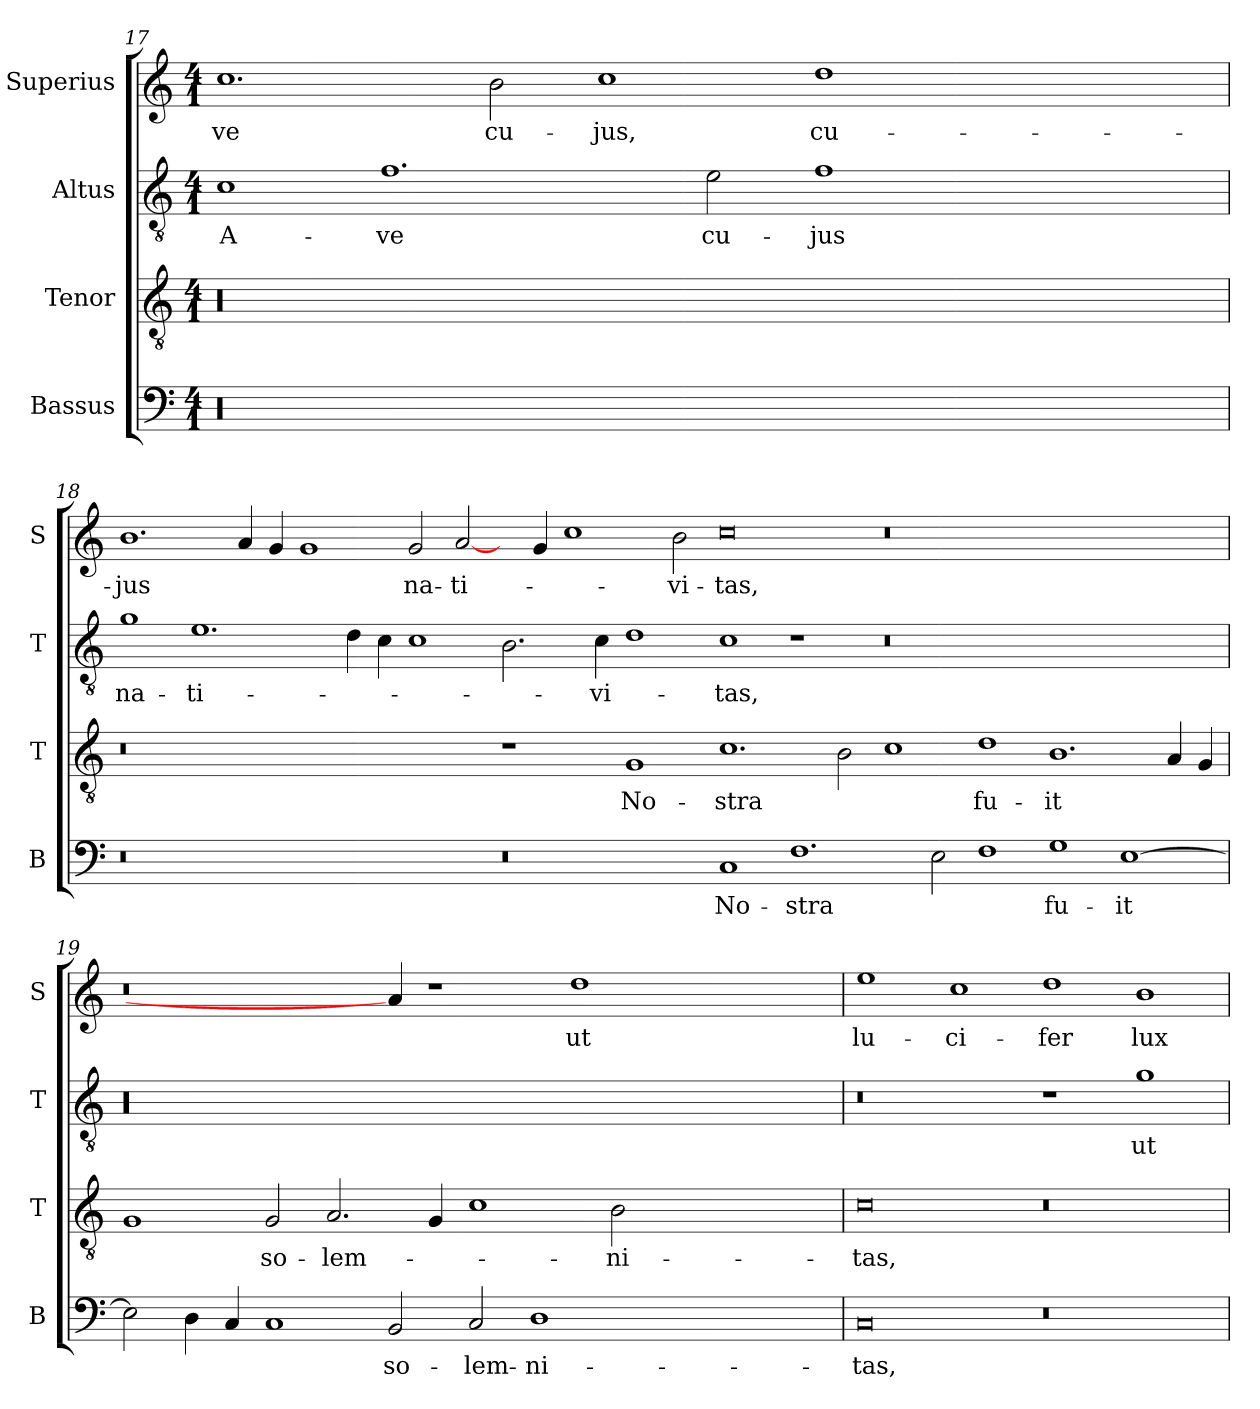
**kern	**text	**kern	**text	**kern	**text	**kern	**text
*part4	*part4	*part3	*part3	*part2	*part2	*part1	*part1
*staff4	*staff4	*staff3	*staff3	*staff2	*staff2	*staff1	*staff1
*I"Bassus	*	*I"Tenor	*	*I"Altus	*	*I"Superius	*
*I'B	*	*I'T	*	*I'T	*	*I'S	*
!!LO:LB:g=z
*clefF4	*	*clefGv2	*	*clefGv2	*	*clefG2	*
*	*	*ITrd7c12	*	*ITrd7c12	*	*	*
*k[]	*	*k[]	*	*k[]	*	*k[]	*
*C:	*	*C:	*	*C:	*	*C:	*
*M4/1	*	*M4/1	*	*M4/1	*	*M4/1	*
=17	=17	=17	=17	=17	=17	=17	=17
!	!	!	!	!	!LO:LY:b	!	!LO:LY:b
00r	.	00r	.	1C	A-	1.cc	-ve
!	!	!	!	!	!LO:LY:b	!	!
.	.	.	.	1.F	-ve	.	.
!	!	!	!	!	!	!	!LO:LY:b
.	.	.	.	.	.	2b\	cu-
!	!	!	!	!	!	!	!LO:LY:b
.	.	.	.	.	.	1cc	-jus,
!	!	!	!	!	!LO:LY:b	!	!
.	.	.	.	2E\	cu-	.	.
!	!	!	!	!	!LO:LY:b	!	!LO:LY:b
.	.	.	.	1F	-jus	1dd	cu-
0ryy	.	0ryy	.	0ryy	.	0ryy	.
=18	=18	=18	=18	=18	=18	=18	=18
!	!	!	!	!	!LO:LY:b	!	!LO:LY:b
0r	.	0r	.	1G	na-	1.b	-jus
!	!	!	!	!	!LO:LY:b	!	!
.	.	.	.	1.E	-ti-	.	.
.	.	.	.	.	.	4a/	.
.	.	.	.	.	.	4g/	.
0ryy	.	0ryy	.	.	.	1g	.
.	.	.	.	4D\	.	.	.
.	.	.	.	4C\	.	.	.
!	!	!	!	!	!	!	!LO:LY:b
.	.	.	.	1C	.	2g/	na-
!	!	!	!	!	!	!	!LO:LY:b
.	.	.	.	.	.	[2a/	-ti-
0r	.	1r	.	2.BB\	.	4ryy	.
.	.	.	.	.	.	4g/	.
.	.	.	.	.	.	1cc	.
!	!	!	!	!	!LO:LY:b	!	!
.	.	.	.	4C\	-vi-	.	.
!	!	!	!LO:LY:b	!	!	!	!
.	.	1GG	No-	1D	.	.	.
!	!	!	!	!	!	!	!LO:LY:b
.	.	.	.	.	.	2b\	-vi-
!	!LO:LY:b	!	!LO:LY:b	!	!LO:LY:b	!	!LO:LY:b
1C	No-	1.C	-stra	1C	-tas,	0cc	-tas,
!	!LO:LY:b	!	!	!	!	!	!
1.F	-stra	.	.	1r	.	.	.
.	.	2BB\	.	.	.	.	.
.	.	1C	.	0r	.	0r	.
2E\	.	.	.	.	.	.	.
!	!	!	!LO:LY:b	!	!	!	!
1F	.	1D	fu-	.	.	.	.
!	!LO:LY:b	!	!LO:LY:b	!	!	!	!
1G	fu-	1.BB	-it	0ryy	.	0ryy	.
!	!LO:LY:b	!	!	!	!	!	!
[>1E	-it	.	.	.	.	.	.
.	.	4AA/	.	.	.	.	.
.	.	4GG/	.	.	.	.	.
!!LO:PB:g=z
=19	=19	=19	=19	=19	=19	=19	=19
2E\]	.	1GG	.	00r	.	0r	.
4D\	.	.	.	.	.	.	.
4C/	.	.	.	.	.	.	.
!	!	!	!LO:LY:b	!	!	!	!
1C	.	2GG/	so-	.	.	.	.
!	!	!	!LO:LY:b	!	!	!	!
.	.	2.AA/	-lem-	.	.	.	.
!	!LO:LY:b	!	!	!	!	!	!
2BB/	so-	.	.	.	.	4a/]	.
.	.	4GG/	.	.	.	1r	.
!	!LO:LY:b	!	!	!	!	!	!
2C/	-lem-	1C	.	.	.	.	.
!	!LO:LY:b	!	!	!	!	!	!
1D	-ni-	.	.	.	.	.	.
!	!	!	!	!	!	!	!LO:LY:b
.	.	.	.	.	.	1dd	ut
!	!	!	!LO:LY:b	!	!	!	!
.	.	2BB\	-ni-	.	.	.	.
0ryy	.	0ryy	.	0ryy	.	.	.
.	.	.	.	.	.	1..ryy	.
=20	=20	=20	=20	=20	=20	=20	=20
!	!LO:LY:b	!	!LO:LY:b	!	!	!	!LO:LY:b
0C	-tas,	0C	-tas,	0r	.	1ee	lu-
!	!	!	!	!	!	!	!LO:LY:b
.	.	.	.	.	.	1cc	-ci-
!	!	!	!	!	!	!	!LO:LY:b
0r	.	0r	.	1r	.	1dd	-fer
!	!	!	!	!	!LO:LY:b	!	!LO:LY:b
.	.	.	.	1G	ut	1b	lux
=	=	=	=	=	=	=	=
*-	*-	*-	*-	*-	*-	*-	*-
